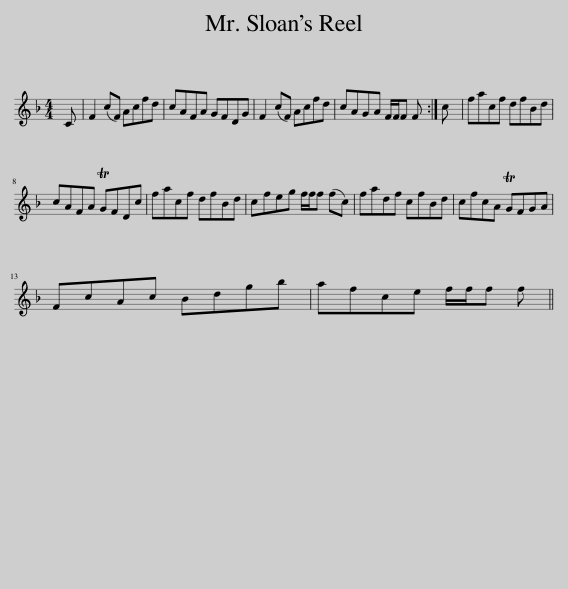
X:1
L:1/8
M:4/4
I:linebreak $
K:F
V:1 treble
V:1
 C | F2 (cF) Acfd | cAFA GFDG | F2 (cF) Acfd | cAGA F/F/F F :| %5
 c | facf dfBd |$ cAFA TGFDc | facf dfBd | cfeg f/f/f (fc) | %10
 fadf cfBd | cfcA TGFGA |$ FcAc Bdgb | afce f/f/f f || %14
